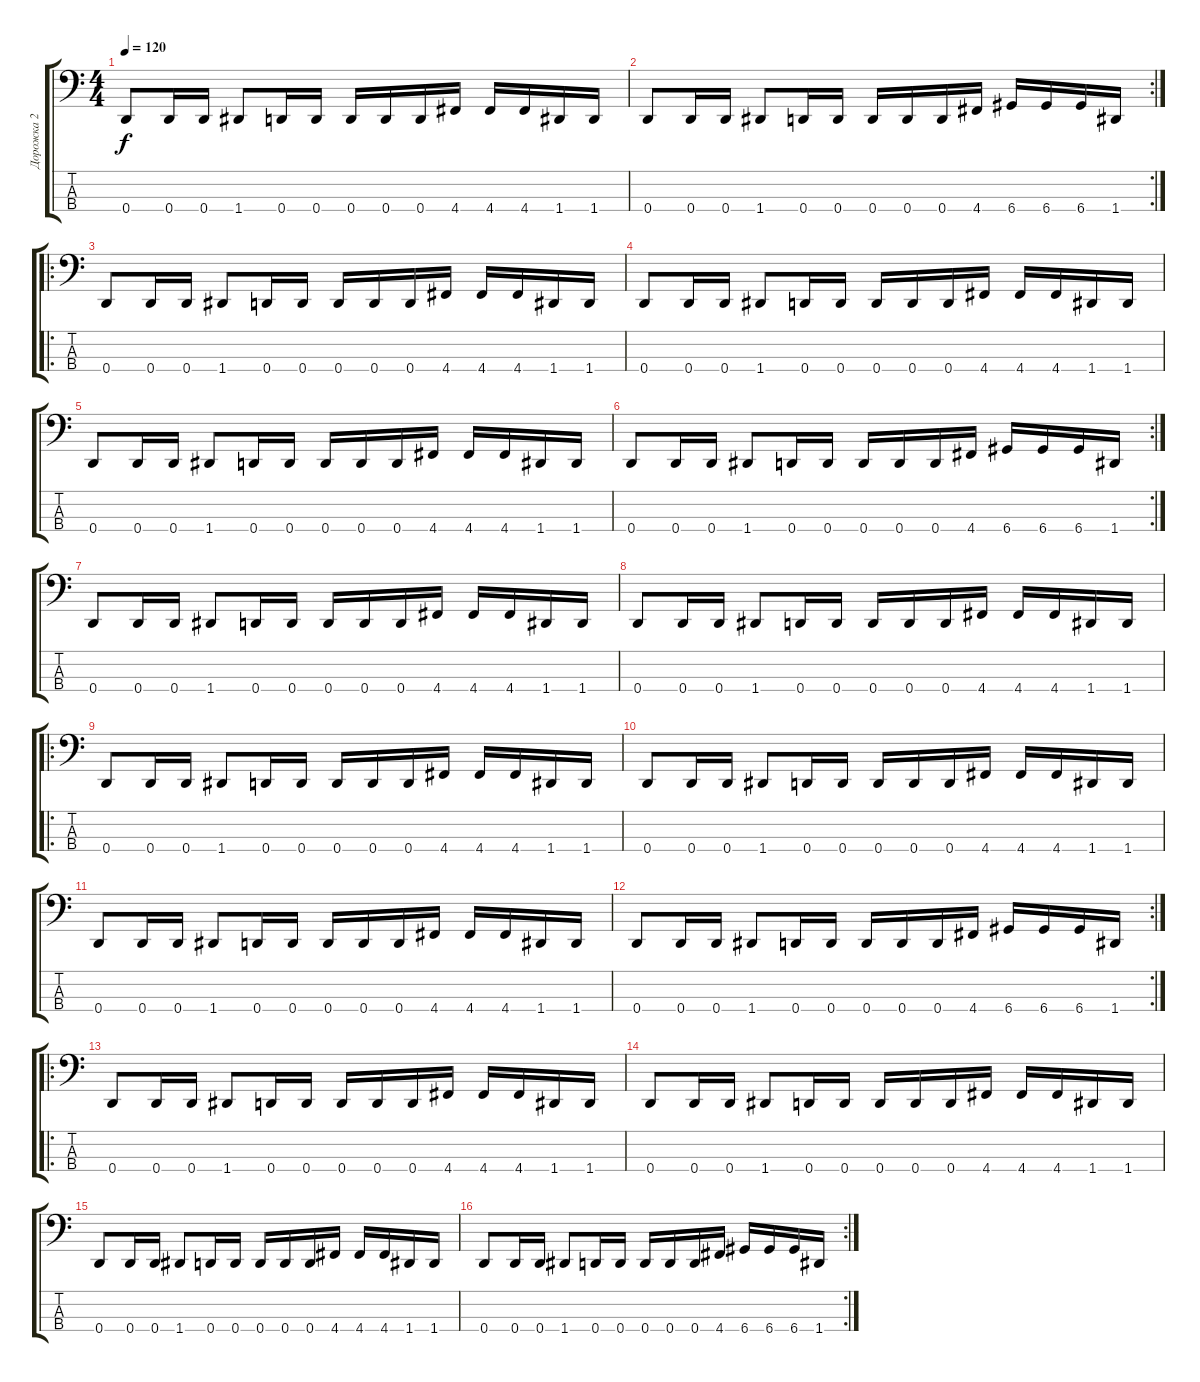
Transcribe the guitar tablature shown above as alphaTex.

\track ("Дорожка 2" "Дорожка 2") {instrument electricbassfinger}
\staff {score tabs}
\tuning (G2 D2 A1 D1) {hide}
\ts (4 4)
\tempo 120
\clef f4
\ks c
0.4.8{dy f} 0.4.16 0.4.16 1.4.8 0.4.16 0.4.16 0.4.16 0.4.16 0.4.16 4.4.16 4.4.16 4.4.16 1.4.16 1.4.16 |
\rc 2
0.4.8 0.4.16 0.4.16 1.4.8 0.4.16 0.4.16 0.4.16 0.4.16 0.4.16 4.4.16 6.4.16 6.4.16 6.4.16 1.4.16 |
\ro
0.4.8 0.4.16 0.4.16 1.4.8 0.4.16 0.4.16 0.4.16 0.4.16 0.4.16 4.4.16 4.4.16 4.4.16 1.4.16 1.4.16 |
0.4.8 0.4.16 0.4.16 1.4.8 0.4.16 0.4.16 0.4.16 0.4.16 0.4.16 4.4.16 4.4.16 4.4.16 1.4.16 1.4.16 |
0.4.8 0.4.16 0.4.16 1.4.8 0.4.16 0.4.16 0.4.16 0.4.16 0.4.16 4.4.16 4.4.16 4.4.16 1.4.16 1.4.16 |
\rc 2
0.4.8 0.4.16 0.4.16 1.4.8 0.4.16 0.4.16 0.4.16 0.4.16 0.4.16 4.4.16 6.4.16 6.4.16 6.4.16 1.4.16 |
0.4.8 0.4.16 0.4.16 1.4.8 0.4.16 0.4.16 0.4.16 0.4.16 0.4.16 4.4.16 4.4.16 4.4.16 1.4.16 1.4.16 |
0.4.8 0.4.16 0.4.16 1.4.8 0.4.16 0.4.16 0.4.16 0.4.16 0.4.16 4.4.16 4.4.16 4.4.16 1.4.16 1.4.16 |
\ro
0.4.8 0.4.16 0.4.16 1.4.8 0.4.16 0.4.16 0.4.16 0.4.16 0.4.16 4.4.16 4.4.16 4.4.16 1.4.16 1.4.16 |
0.4.8 0.4.16 0.4.16 1.4.8 0.4.16 0.4.16 0.4.16 0.4.16 0.4.16 4.4.16 4.4.16 4.4.16 1.4.16 1.4.16 |
0.4.8 0.4.16 0.4.16 1.4.8 0.4.16 0.4.16 0.4.16 0.4.16 0.4.16 4.4.16 4.4.16 4.4.16 1.4.16 1.4.16 |
\rc 2
0.4.8 0.4.16 0.4.16 1.4.8 0.4.16 0.4.16 0.4.16 0.4.16 0.4.16 4.4.16 6.4.16 6.4.16 6.4.16 1.4.16 |
\ro
0.4.8 0.4.16 0.4.16 1.4.8 0.4.16 0.4.16 0.4.16 0.4.16 0.4.16 4.4.16 4.4.16 4.4.16 1.4.16 1.4.16 |
0.4.8 0.4.16 0.4.16 1.4.8 0.4.16 0.4.16 0.4.16 0.4.16 0.4.16 4.4.16 4.4.16 4.4.16 1.4.16 1.4.16 |
0.4.8 0.4.16 0.4.16 1.4.8 0.4.16 0.4.16 0.4.16 0.4.16 0.4.16 4.4.16 4.4.16 4.4.16 1.4.16 1.4.16 |
\rc 2
0.4.8 0.4.16 0.4.16 1.4.8 0.4.16 0.4.16 0.4.16 0.4.16 0.4.16 4.4.16 6.4.16 6.4.16 6.4.16 1.4.16
